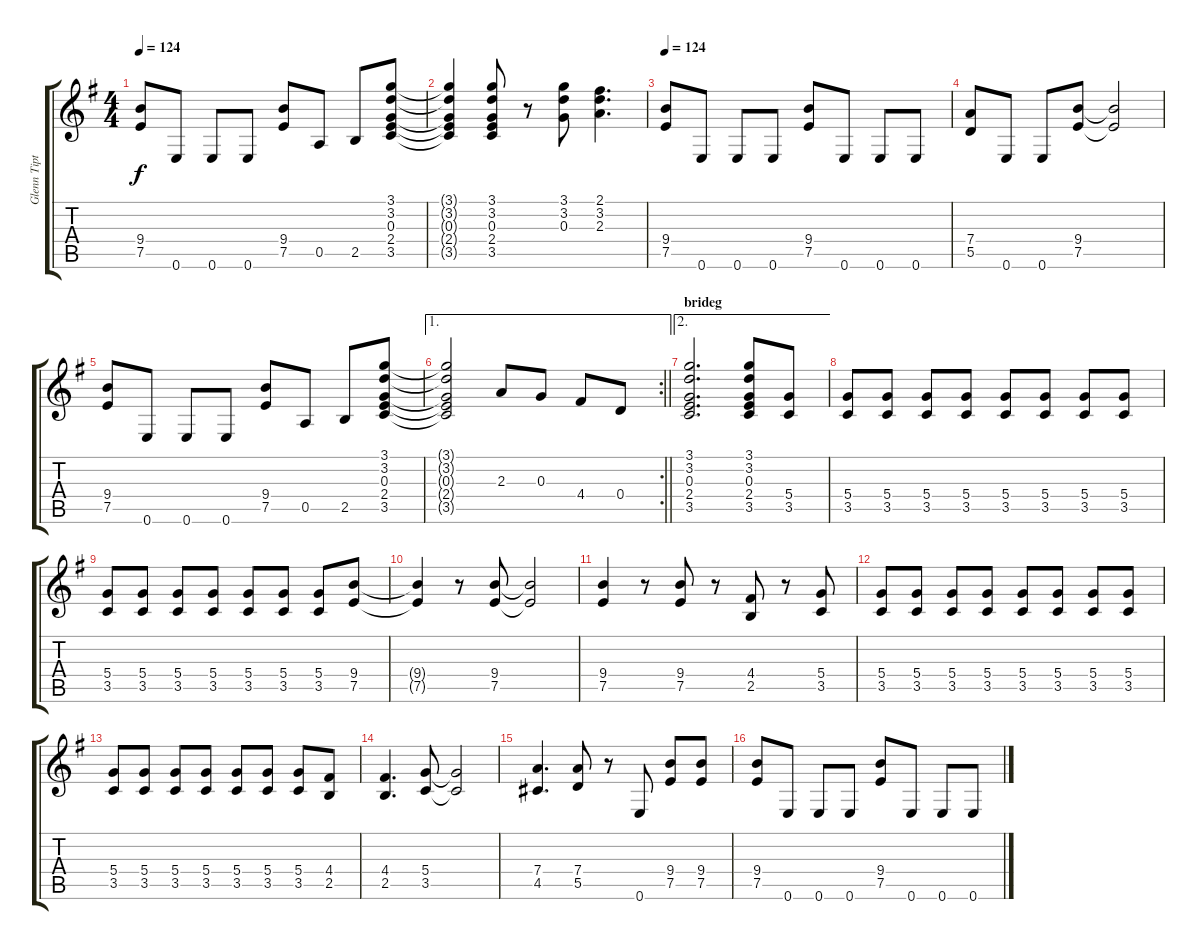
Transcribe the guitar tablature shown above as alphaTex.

\track ("Glenn Tipton" "Glenn Tipt") {instrument distortionguitar}
\staff {score tabs}
\tuning (E4 B3 G3 D3 A2 E2) {hide}
\ts (4 4)
\tempo 124
\clef g2
\ks g
(9.4 7.5).8{dy f} 0.6.8 0.6.8 0.6.8 (9.4 7.5).8 0.5.8 2.5.8 (3.1 3.2 0.3 2.4 3.5).8 |
(3.1{t} 3.2{t} 0.3{t} 2.4{t} 3.5{t}).4 (3.1 3.2 0.3 2.4 3.5).8 r.8 (3.1 3.2 0.3).8 (2.1 3.2 2.3).4{d} |
\tempo 124
(9.4 7.5).8 0.6.8 0.6.8 0.6.8 (9.4 7.5).8 0.6.8 0.6.8 0.6.8 |
(7.4 5.5).8 0.6.8 0.6.8 (9.4 7.5).8 (9.4{t} 7.5{t}).2 |
(9.4 7.5).8 0.6.8 0.6.8 0.6.8 (9.4 7.5).8 0.5.8 2.5.8 (3.1 3.2 0.3 2.4 3.5).8 |
\ae 1
\rc 2
\barLineRight lightlight
(3.1{t} 3.2{t} 0.3{t} 2.4{t} 3.5{t}).2 2.3.8 0.3.8 4.4.8 0.4.8 |
\ae 2
\section ("" "brideg")
(3.1 3.2 0.3 2.4 3.5).2{d} (3.1 3.2 0.3 2.4 3.5).8 (5.4 3.5).8 |
(5.4 3.5).8 (5.4 3.5).8 (5.4 3.5).8 (5.4 3.5).8 (5.4 3.5).8 (5.4 3.5).8 (5.4 3.5).8 (5.4 3.5).8 |
(5.4 3.5).8 (5.4 3.5).8 (5.4 3.5).8 (5.4 3.5).8 (5.4 3.5).8 (5.4 3.5).8 (5.4 3.5).8 (9.4 7.5).8 |
(9.4{t} 7.5{t}).4 r.8 (9.4 7.5).8 (9.4{t} 7.5{t}).2 |
(9.4 7.5).4 r.8 (9.4 7.5).8 r.8 (4.4 2.5).8 r.8 (5.4 3.5).8 |
(5.4 3.5).8 (5.4 3.5).8 (5.4 3.5).8 (5.4 3.5).8 (5.4 3.5).8 (5.4 3.5).8 (5.4 3.5).8 (5.4 3.5).8 |
(5.4 3.5).8 (5.4 3.5).8 (5.4 3.5).8 (5.4 3.5).8 (5.4 3.5).8 (5.4 3.5).8 (5.4 3.5).8 (4.4 2.5).8 |
(4.4 2.5).4{d} (5.4 3.5).8 (5.4{t} 3.5{t}).2 |
(7.4 4.5).4{d} (7.4 5.5).8 r.8 0.6.8 (9.4 7.5).8 (9.4 7.5).8 |
(9.4 7.5).8 0.6.8 0.6.8 0.6.8 (9.4 7.5).8 0.6.8 0.6.8 0.6.8
